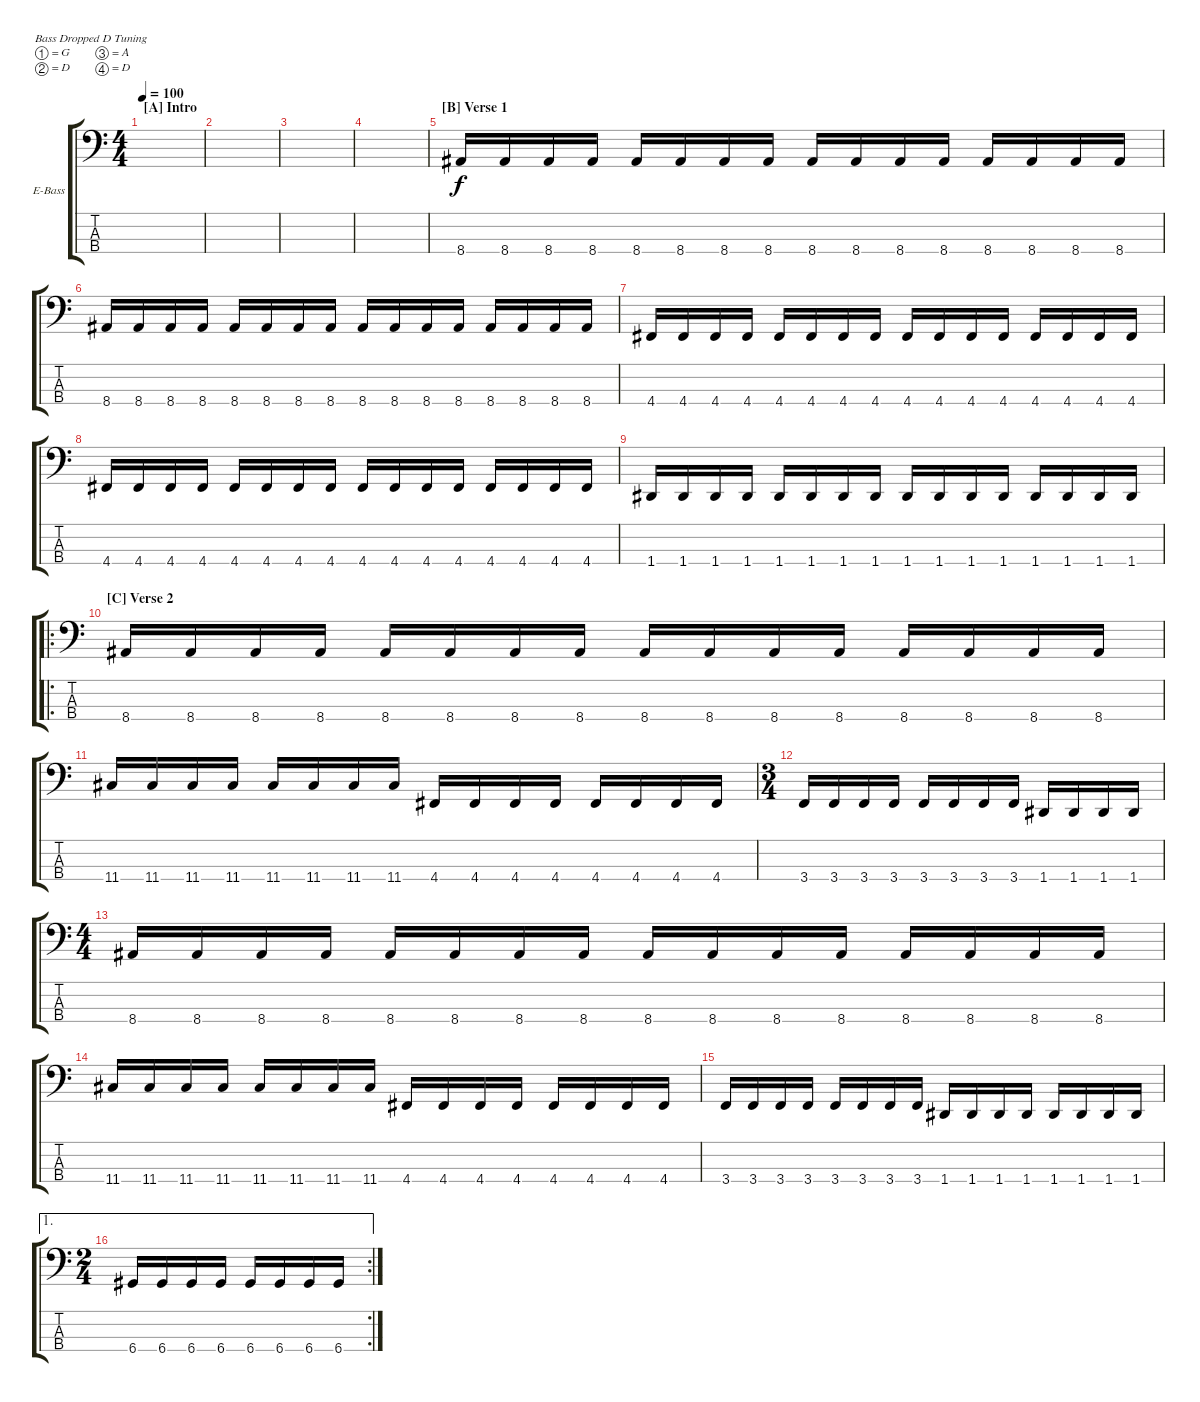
\defaultSystemsLayout 4
\bracketExtendMode groupsimilarinstruments
\firstSystemTrackNameOrientation horizontal
\otherSystemsTrackNameOrientation horizontal
\track ("Electric Bass" "E-Bass") {instrument electricbassfinger}
\staff {score tabs}
\tuning (G2 D2 A1 D1)
\ts (4 4)
\section ("A" "Intro")
\tempo 100
\clef f4
\scale
0.487395
\ks c
|
\scale
0.256303 |
\scale
0.256303 |
\scale
0.333333 |
\section ("B" "Verse 1")
\scale
0.333333 8.4.16 8.4.16 8.4.16 8.4.16 8.4.16 8.4.16 8.4.16 8.4.16 8.4.16 8.4.16 8.4.16 8.4.16 8.4.16 8.4.16 8.4.16 8.4.16 |
\scale
0.333333 8.4.16 8.4.16 8.4.16 8.4.16 8.4.16 8.4.16 8.4.16 8.4.16 8.4.16 8.4.16 8.4.16 8.4.16 8.4.16 8.4.16 8.4.16 8.4.16 |
4.4.16 4.4.16 4.4.16 4.4.16 4.4.16 4.4.16 4.4.16 4.4.16 4.4.16 4.4.16 4.4.16 4.4.16 4.4.16 4.4.16 4.4.16 4.4.16 |
4.4.16 4.4.16 4.4.16 4.4.16 4.4.16 4.4.16 4.4.16 4.4.16 4.4.16 4.4.16 4.4.16 4.4.16 4.4.16 4.4.16 4.4.16 4.4.16 |
1.4.16 1.4.16 1.4.16 1.4.16 1.4.16 1.4.16 1.4.16 1.4.16 1.4.16 1.4.16 1.4.16 1.4.16 1.4.16 1.4.16 1.4.16 1.4.16 |
\ro
\section ("C" "Verse 2")
8.4.16 8.4.16 8.4.16 8.4.16 8.4.16 8.4.16 8.4.16 8.4.16 8.4.16 8.4.16 8.4.16 8.4.16 8.4.16 8.4.16 8.4.16 8.4.16 |
11.4.16 11.4.16 11.4.16 11.4.16 11.4.16 11.4.16 11.4.16 11.4.16 4.4.16 4.4.16 4.4.16 4.4.16 4.4.16 4.4.16 4.4.16 4.4.16 |
\ts (3 4)
3.4.16 3.4.16 3.4.16 3.4.16 3.4.16 3.4.16 3.4.16 3.4.16 1.4.16 1.4.16 1.4.16 1.4.16 |
\ts (4 4)
8.4.16 8.4.16 8.4.16 8.4.16 8.4.16 8.4.16 8.4.16 8.4.16 8.4.16 8.4.16 8.4.16 8.4.16 8.4.16 8.4.16 8.4.16 8.4.16 |
11.4.16 11.4.16 11.4.16 11.4.16 11.4.16 11.4.16 11.4.16 11.4.16 4.4.16 4.4.16 4.4.16 4.4.16 4.4.16 4.4.16 4.4.16 4.4.16 |
3.4.16 3.4.16 3.4.16 3.4.16 3.4.16 3.4.16 3.4.16 3.4.16 1.4.16 1.4.16 1.4.16 1.4.16 1.4.16 1.4.16 1.4.16 1.4.16 |
\ae 1
\rc 2
\ts (2 4)
6.4.16 6.4.16 6.4.16 6.4.16 6.4.16 6.4.16 6.4.16 6.4.16
